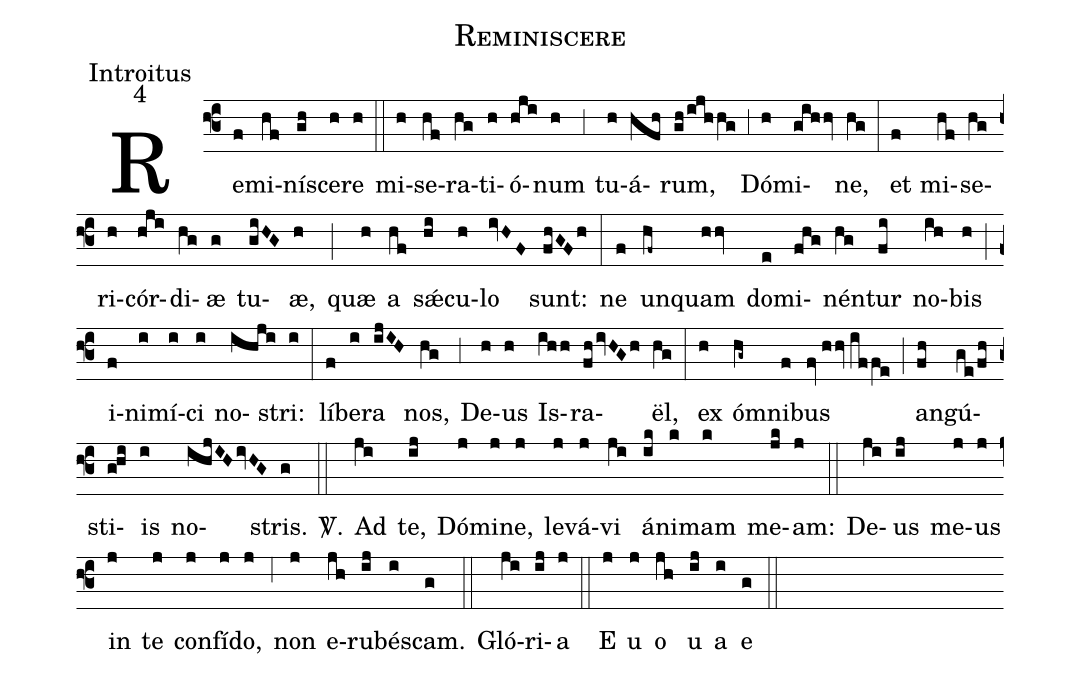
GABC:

name:Reminiscere;
office-part:Introitus;
mode:4;
%%
(f3) Re(f)mi(hf)ní(gh)sce(h)re(h) (::) mi(h)se(hf)ra(hg)ti(h)ó(hji)num(h) (;3) tu(h)á(hfh)rum,(gh/ijhhg) (;3) Dó(h)mi(gihhv)ne,(hg) (:) et(f) mi(hf)se(hg)ri(h)cór(hji)di(hg)æ(g) tu(giHG)æ,(h) (;) quæ(h) a(hf) s<sp>'ae</sp>(hi)cu(h)lo(ivHF) sunt:(fhGFh) (:) ne(f) un(hf~)quam(hhv) do(e)mi(fhg)nén(hg)tur(fi) no(ih)bis(h) (;) i(f)ni(i)mí(i)ci(i) no(ihji)stri:(i) (:) lí(f)be(i)ra(ijIH) nos,(hg) (;3) De(h)us(h) Is(ihh)ra(fh/ivHGh)ël,(hg) (:) ex(h) ó(hg~)mni(f)bus(fv//hhv//iffe) (;) an(fh)gú(ge/fh)sti(g!hi)is(i) no(ihjIH/ivHG)stris.(g) <sp>V/</sp>.(::) Ad(ji) te,(ij) Dó(j)mi(j)ne,(j) le(j)vá(j)vi(ji) á(ik)ni(k)mam(k) me(jk)am:(j) (::) De(ji)us(ij) me(j)us(j) in(j) te(j) con(j)fí(j)do,(j) (;6) non(j) e(jh)ru(ij)bé(i)scam.(g) (::) Gló(ji)ri(ij)a(j) (::) E(j) u(j) o(jh) u(ij) a(i) e(g) (::)
